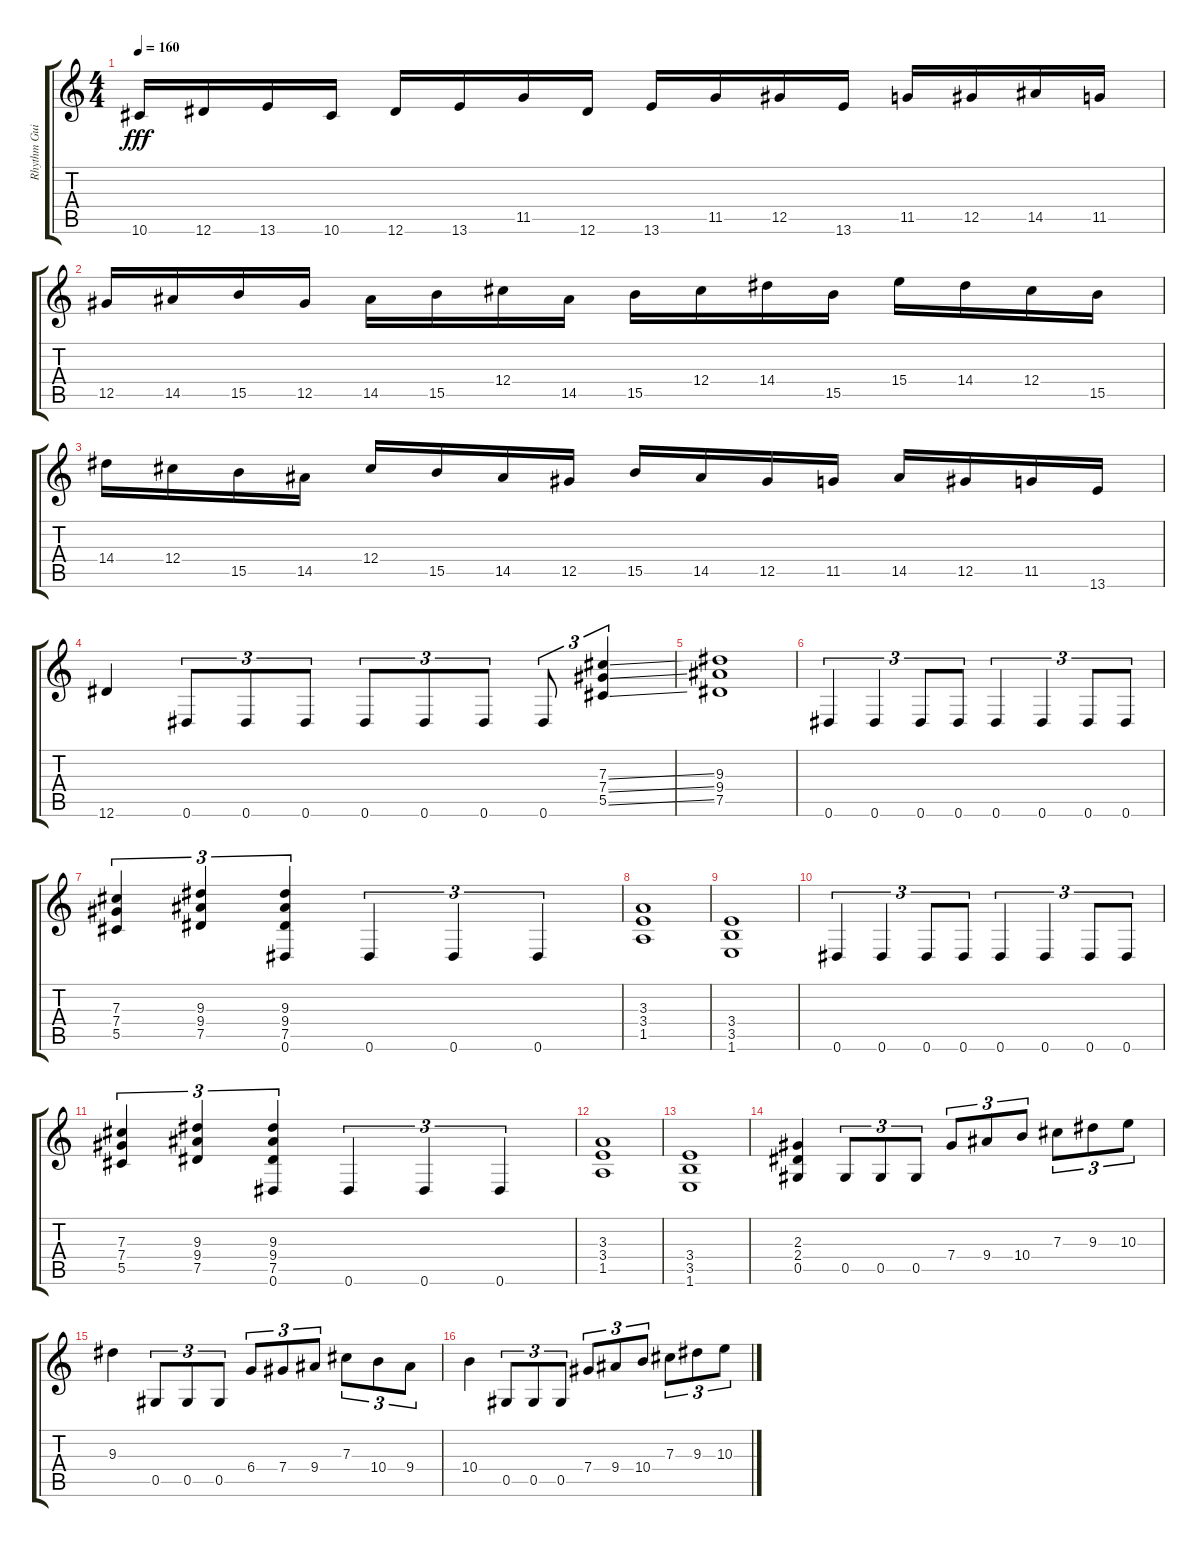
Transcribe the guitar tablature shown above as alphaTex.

\track ("Rhythm Guitar" "Rhythm Gui") {instrument distortionguitar}
\staff {score tabs}
\tuning (Eb4 Bb3 Gb3 Db3 Ab2 Eb2) {hide}
\ts (4 4)
\tempo 160
\clef g2
\ks c
10.6.16{dy fff} 12.6.16 13.6.16 10.6.16 12.6.16 13.6.16 11.5.16 12.6.16 13.6.16 11.5.16 12.5.16 13.6.16 11.5.16 12.5.16 14.5.16 11.5.16 |
12.5.16 14.5.16 15.5.16 12.5.16 14.5.16 15.5.16 12.4.16 14.5.16 15.5.16 12.4.16 14.4.16 15.5.16 15.4.16 14.4.16 12.4.16 15.5.16 |
14.4.16 12.4.16 15.5.16 14.5.16 12.4.16 15.5.16 14.5.16 12.5.16 15.5.16 14.5.16 12.5.16 11.5.16 14.5.16 12.5.16 11.5.16 13.6.16 |
12.6.4 0.6.8{tu (3 2)} 0.6.8{tu (3 2)} 0.6.8{tu (3 2)} 0.6.8{tu (3 2)} 0.6.8{tu (3 2)} 0.6.8{tu (3 2)} 0.6.8{tu (3 2)} (7.3{ss} 7.4{ss} 5.5{ss}).4{tu (3 2)} |
(9.3 9.4 7.5).1 |
0.6.4{tu (3 2)} 0.6.4{tu (3 2)} 0.6.8{tu (3 2)} 0.6.8{tu (3 2)} 0.6.4{tu (3 2)} 0.6.4{tu (3 2)} 0.6.8{tu (3 2)} 0.6.8{tu (3 2)} |
(7.3 7.4 5.5).4{tu (3 2)} (9.3 9.4 7.5).4{tu (3 2)} (9.3 9.4 7.5 0.6).4{tu (3 2)} 0.6.4{tu (3 2)} 0.6.4{tu (3 2)} 0.6.4{tu (3 2)} |
(3.3 3.4 1.5).1 |
(3.4 3.5 1.6).1 |
0.6.4{tu (3 2)} 0.6.4{tu (3 2)} 0.6.8{tu (3 2)} 0.6.8{tu (3 2)} 0.6.4{tu (3 2)} 0.6.4{tu (3 2)} 0.6.8{tu (3 2)} 0.6.8{tu (3 2)} |
(7.3 7.4 5.5).4{tu (3 2)} (9.3 9.4 7.5).4{tu (3 2)} (9.3 9.4 7.5 0.6).4{tu (3 2)} 0.6.4{tu (3 2)} 0.6.4{tu (3 2)} 0.6.4{tu (3 2)} |
(3.3 3.4 1.5).1 |
(3.4 3.5 1.6).1 |
(2.3 2.4 0.5).4 0.5.8{tu (3 2)} 0.5.8{tu (3 2)} 0.5.8{tu (3 2)} 7.4.8{tu (3 2)} 9.4.8{tu (3 2)} 10.4.8{tu (3 2)} 7.3.8{tu (3 2)} 9.3.8{tu (3 2)} 10.3.8{tu (3 2)} |
9.3.4 0.5.8{tu (3 2)} 0.5.8{tu (3 2)} 0.5.8{tu (3 2)} 6.4.8{tu (3 2)} 7.4.8{tu (3 2)} 9.4.8{tu (3 2)} 7.3.8{tu (3 2)} 10.4.8{tu (3 2)} 9.4.8{tu (3 2)} |
10.4.4 0.5.8{tu (3 2)} 0.5.8{tu (3 2)} 0.5.8{tu (3 2)} 7.4.8{tu (3 2)} 9.4.8{tu (3 2)} 10.4.8{tu (3 2)} 7.3.8{tu (3 2)} 9.3.8{tu (3 2)} 10.3.8{tu (3 2)}
